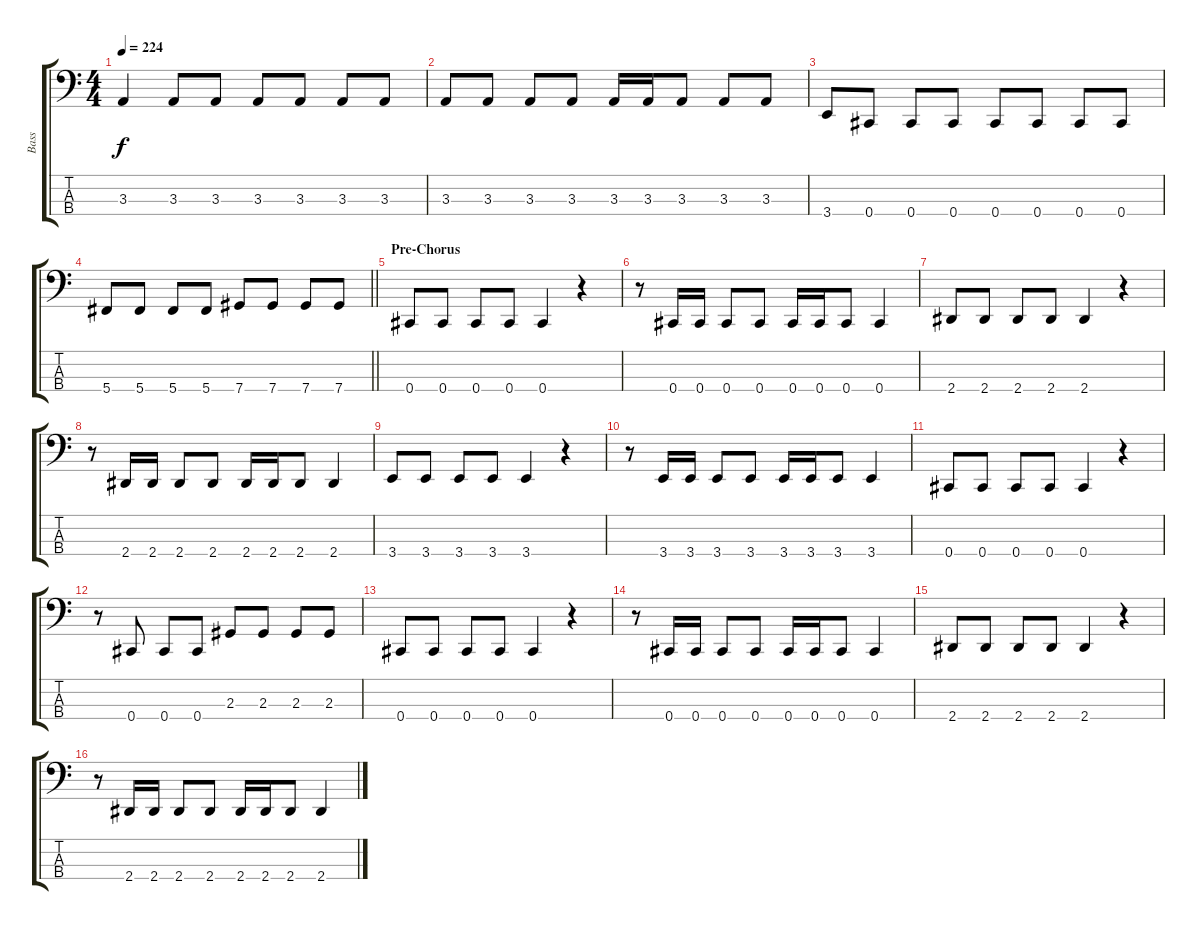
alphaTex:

\track ("Bass" "Bass") {instrument electricbassfinger}
\staff {score tabs}
\tuning (E2 B1 Gb1 Db1) {hide}
\ts (4 4)
\tempo 224
\clef f4
\ks c
3.3.4{dy f} 3.3.8 3.3.8 3.3.8 3.3.8 3.3.8 3.3.8 |
3.3.8 3.3.8 3.3.8 3.3.8 3.3.16 3.3.16 3.3.8 3.3.8 3.3.8 |
3.4.8 0.4.8 0.4.8 0.4.8 0.4.8 0.4.8 0.4.8 0.4.8 |
\barLineRight lightlight
5.4.8 5.4.8 5.4.8 5.4.8 7.4.8 7.4.8 7.4.8 7.4.8 |
\section ("" "Pre-Chorus")
0.4.8 0.4.8 0.4.8 0.4.8 0.4.4 r.4 |
r.8 0.4.16 0.4.16 0.4.8 0.4.8 0.4.16 0.4.16 0.4.8 0.4.4 |
2.4.8 2.4.8 2.4.8 2.4.8 2.4.4 r.4 |
r.8 2.4.16 2.4.16 2.4.8 2.4.8 2.4.16 2.4.16 2.4.8 2.4.4 |
3.4.8 3.4.8 3.4.8 3.4.8 3.4.4 r.4 |
r.8 3.4.16 3.4.16 3.4.8 3.4.8 3.4.16 3.4.16 3.4.8 3.4.4 |
0.4.8 0.4.8 0.4.8 0.4.8 0.4.4 r.4 |
r.8 0.4.8 0.4.8 0.4.8 2.3.8 2.3.8 2.3.8 2.3.8 |
0.4.8 0.4.8 0.4.8 0.4.8 0.4.4 r.4 |
r.8 0.4.16 0.4.16 0.4.8 0.4.8 0.4.16 0.4.16 0.4.8 0.4.4 |
2.4.8 2.4.8 2.4.8 2.4.8 2.4.4 r.4 |
r.8 2.4.16 2.4.16 2.4.8 2.4.8 2.4.16 2.4.16 2.4.8 2.4.4
